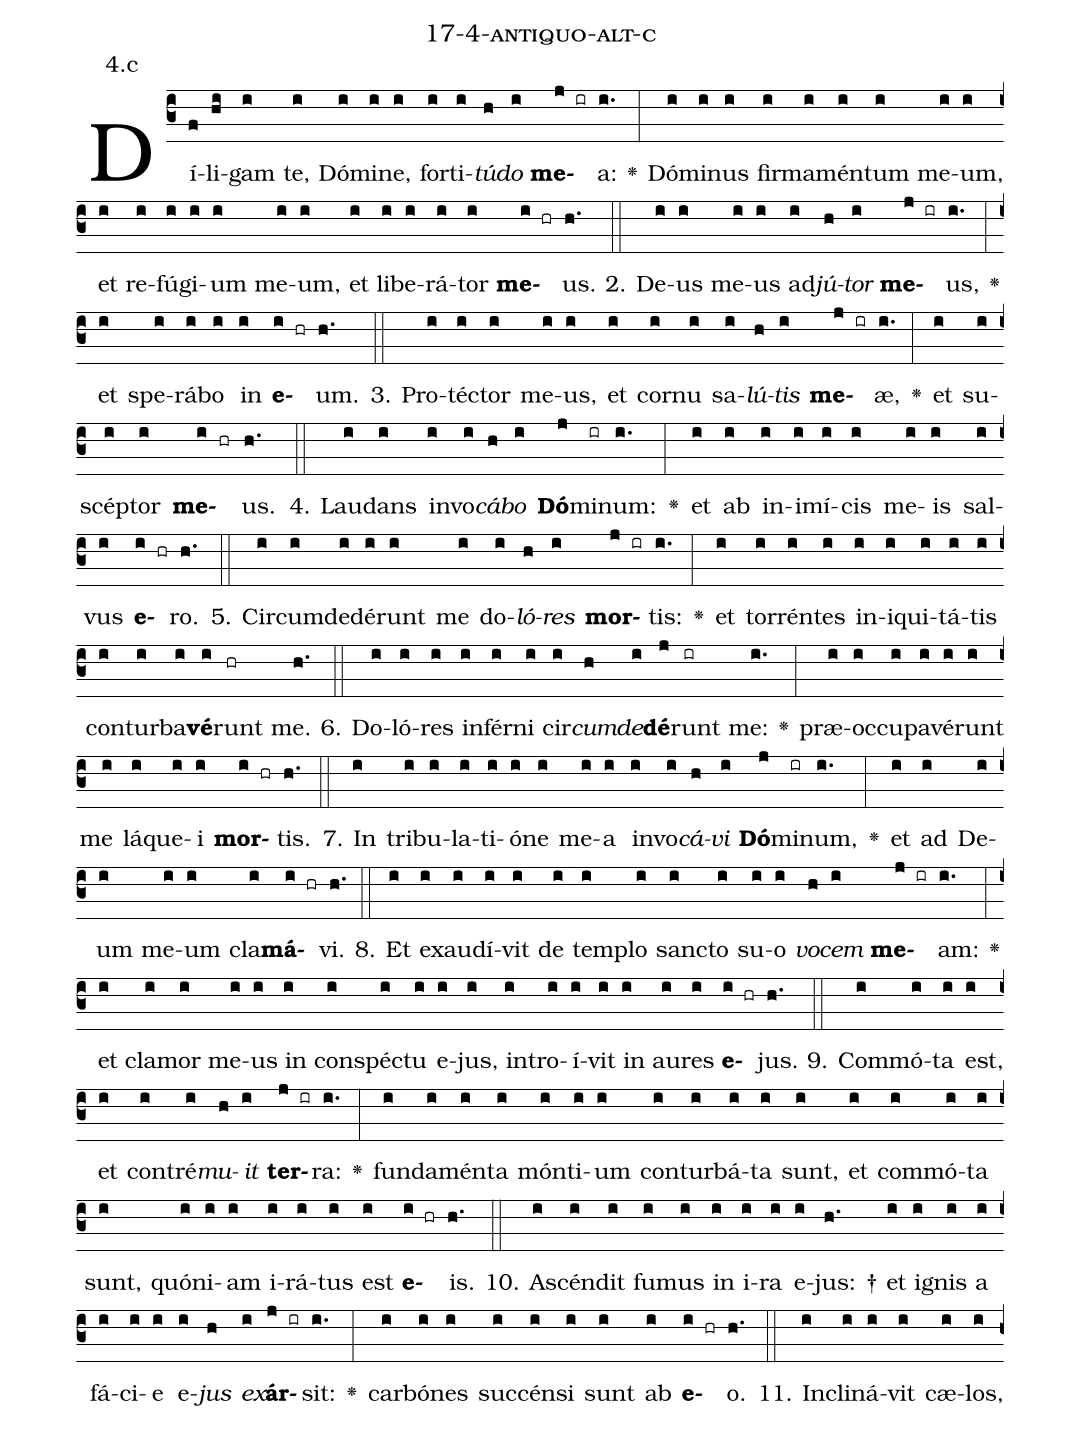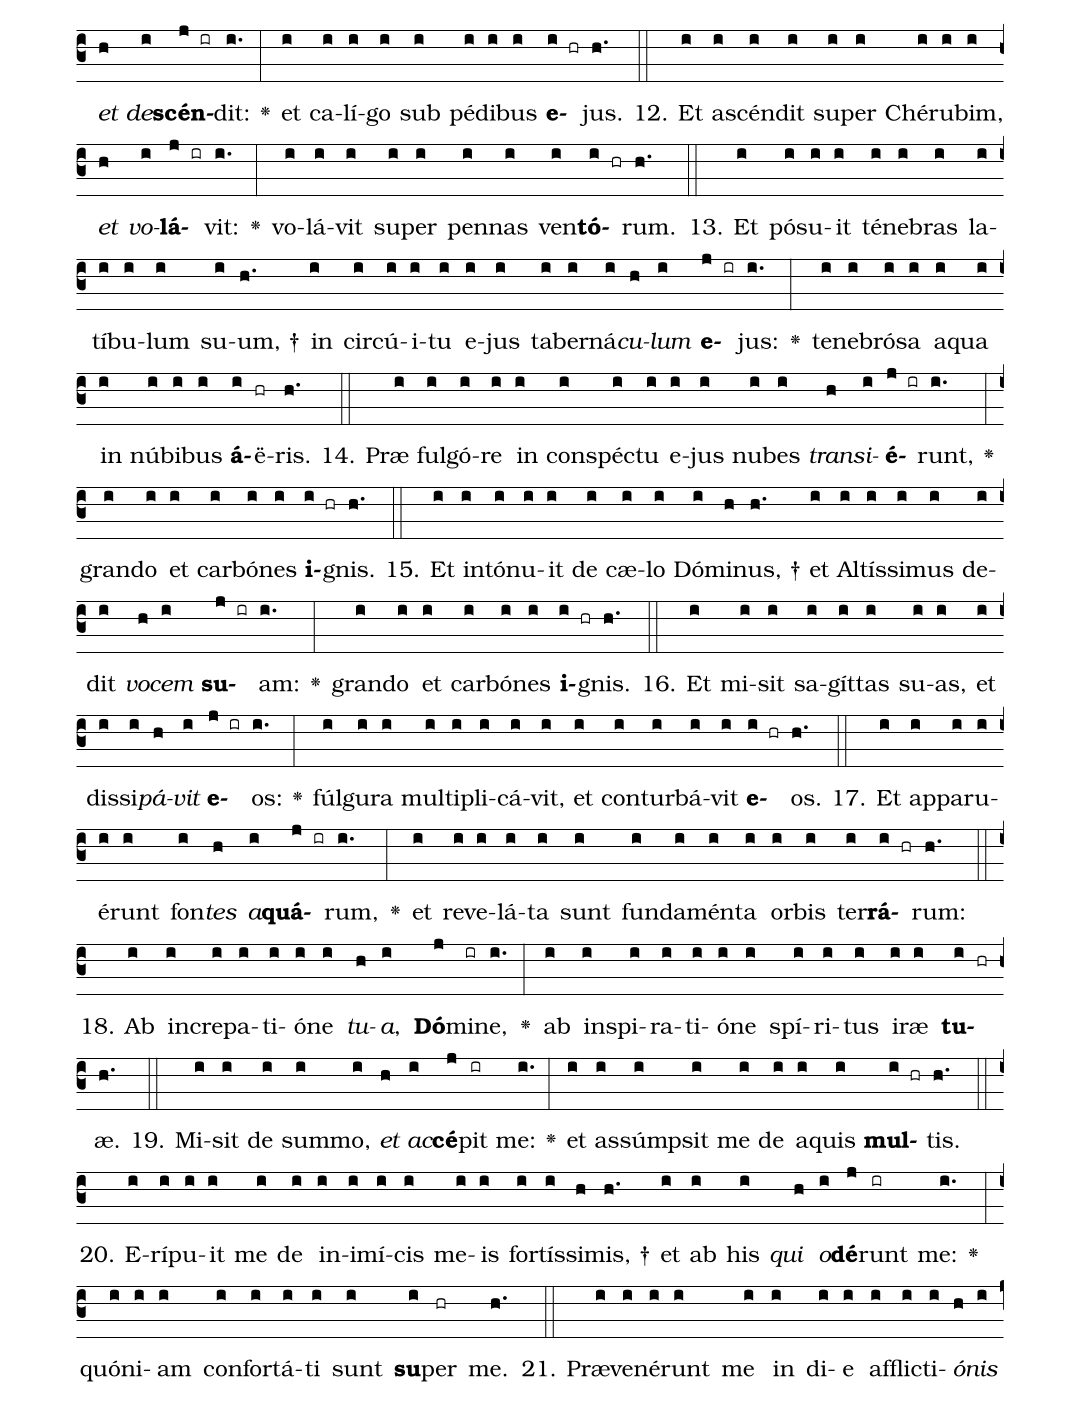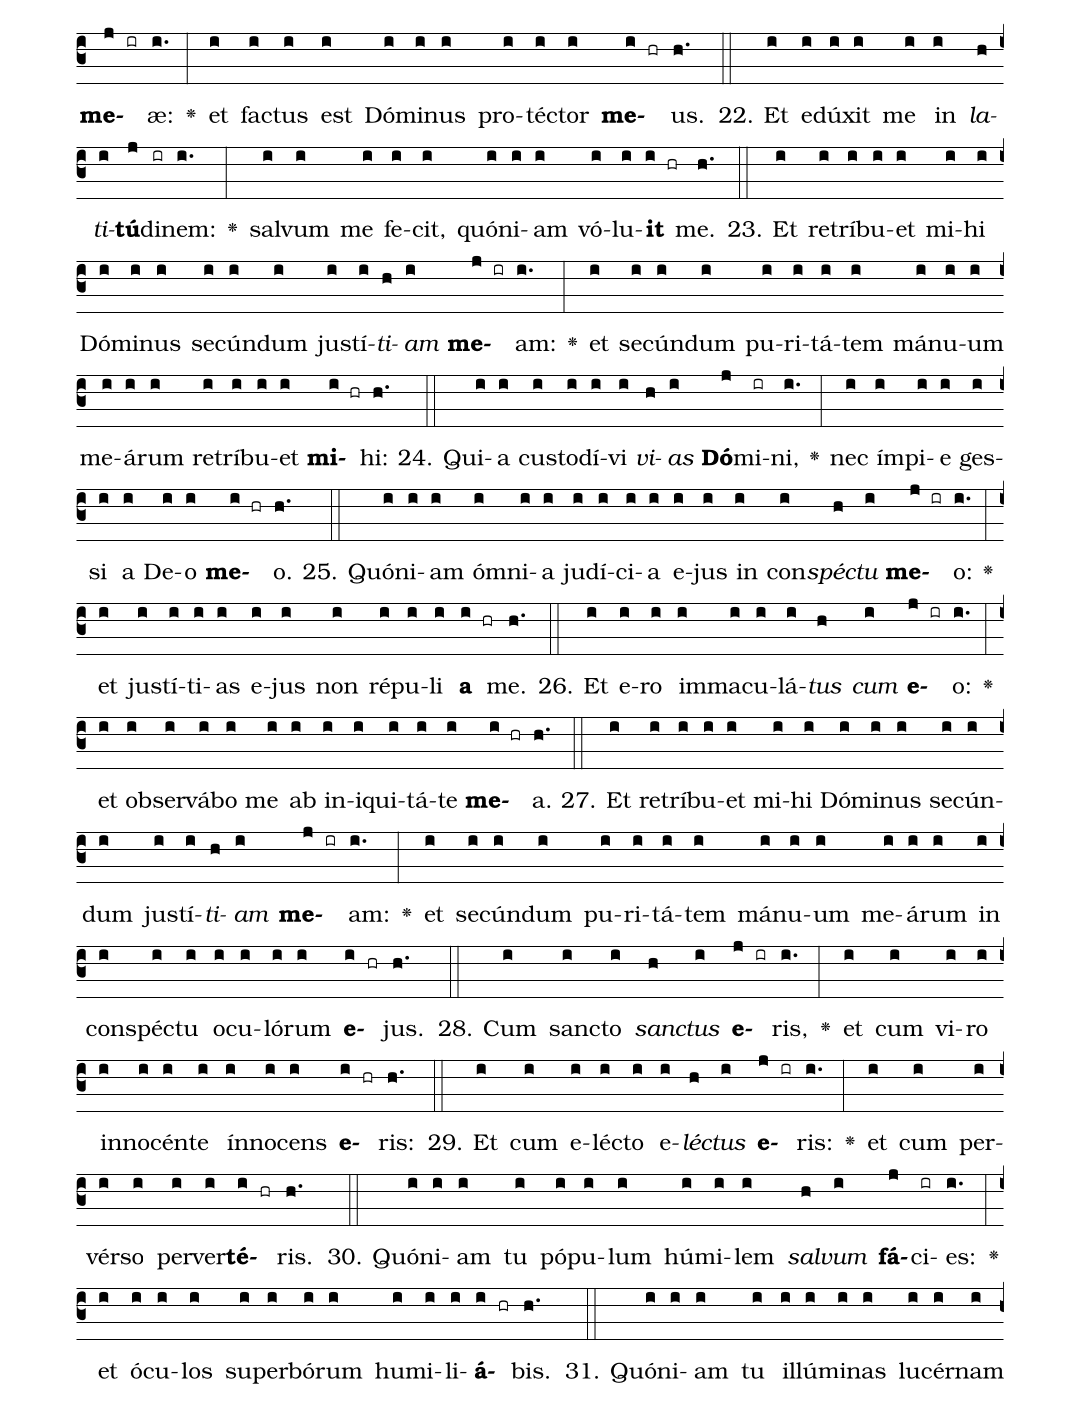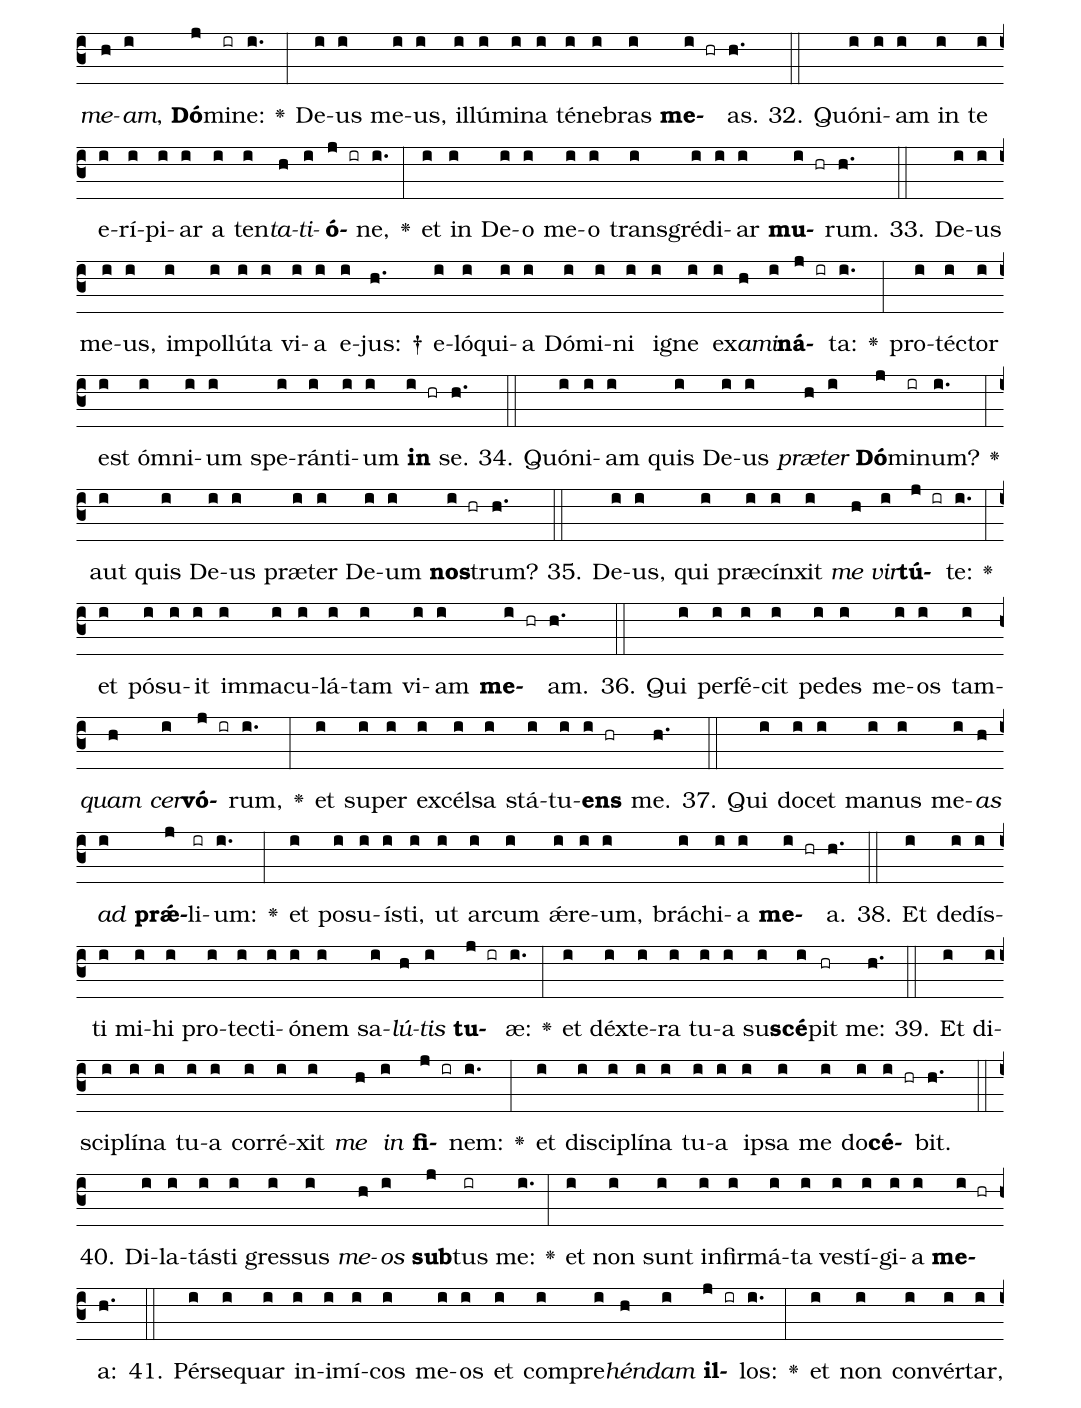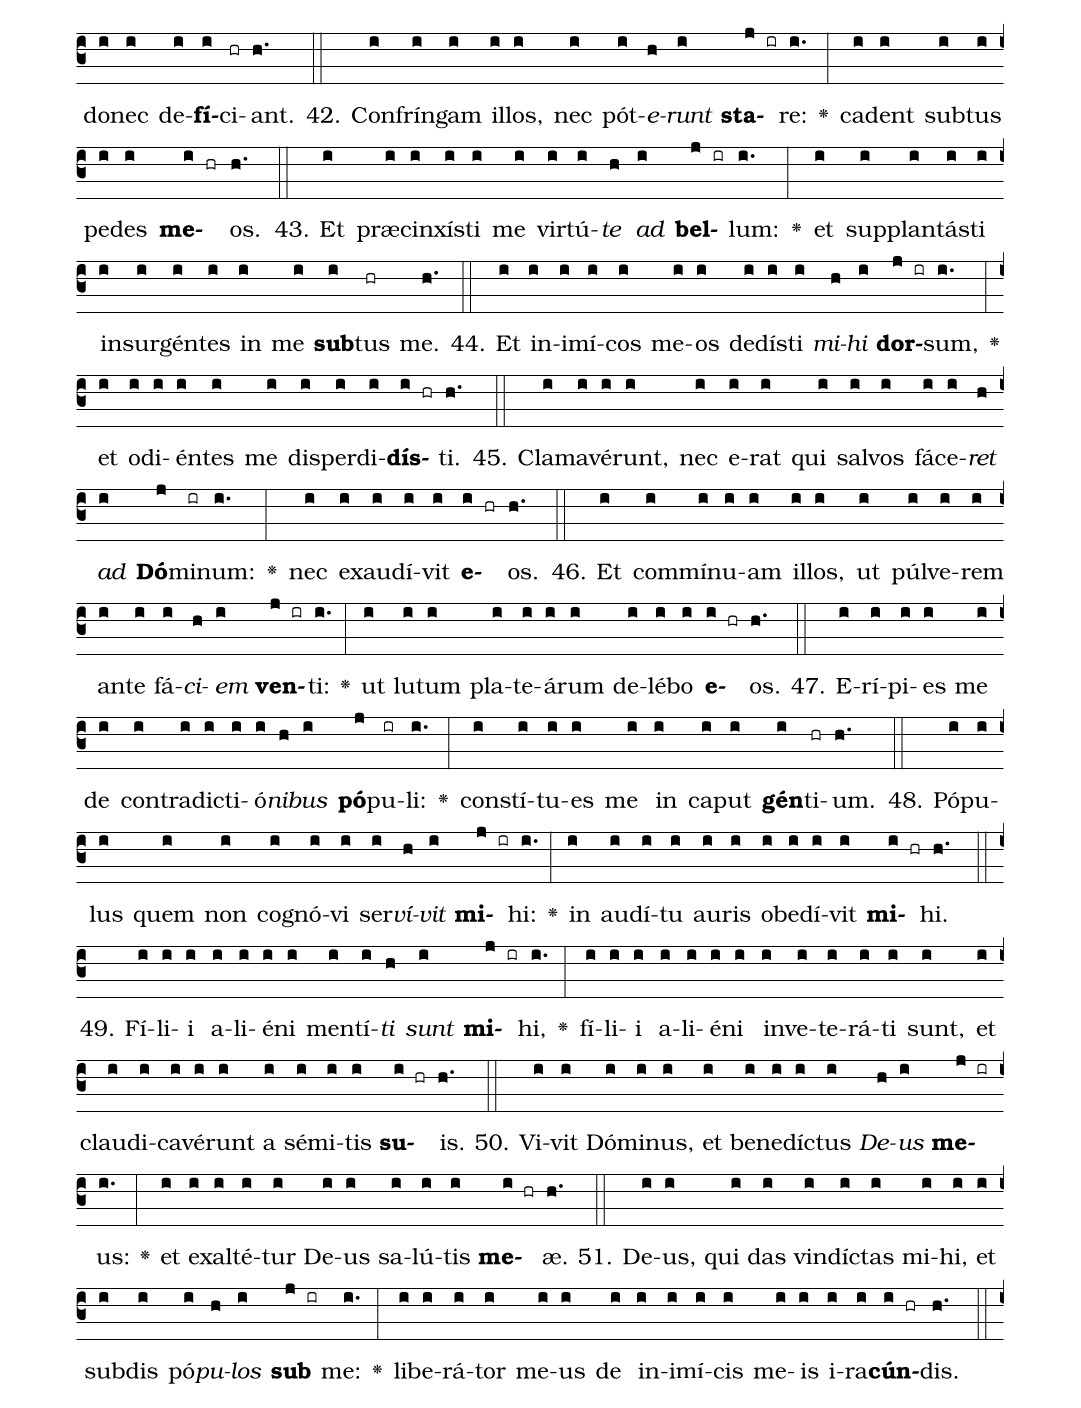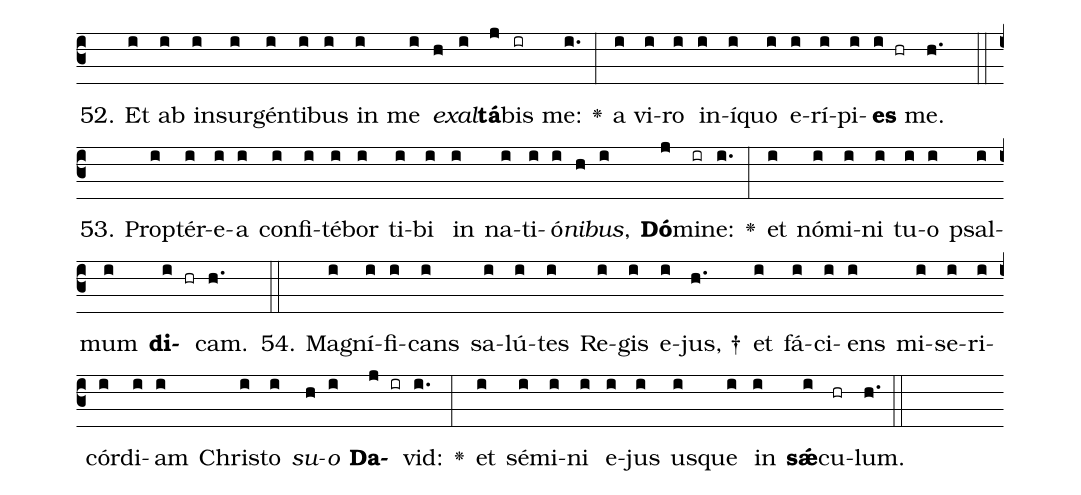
name: 17-4-antiquo-alt-c;
annotation: 4.c;
%%
(c3)Dí(f)li(hi)gam(i) te,(i) Dó(i)mi(i)ne,(i) for(i)ti(i)<i>tú</i>(h)<i>do</i>(i) <b>me</b>(j ir)a:(i.) <v>\greheightstar</v>(:) Dó(i)mi(i)nus(i) fir(i)ma(i)mén(i)tum(i) me(i)um,(i) et(i) re(i)fú(i)gi(i)um(i) me(i)um,(i) et(i) li(i)be(i)rá(i)tor(i) <b>me</b>(i hr)us.(h.) (::)
2. De(i)us(i) me(i)us(i) ad(i)<i>jú</i>(h)<i>tor</i>(i) <b>me</b>(j ir)us,(i.) <v>\greheightstar</v>(:) et(i) spe(i)rá(i)bo(i) in(i) <b>e</b>(i hr)um.(h.) (::)
3. Pro(i)téc(i)tor(i) me(i)us,(i) et(i) cor(i)nu(i) sa(i)<i>lú</i>(h)<i>tis</i>(i) <b>me</b>(j ir)æ,(i.) <v>\greheightstar</v>(:) et(i) su(i)scép(i)tor(i) <b>me</b>(i hr)us.(h.) (::)
4. Lau(i)dans(i) in(i)vo(i)<i>cá</i>(h)<i>bo</i>(i) <b>Dó</b>(j)mi(ir)num:(i.) <v>\greheightstar</v>(:) et(i) ab(i) in(i)i(i)mí(i)cis(i) me(i)is(i) sal(i)vus(i) <b>e</b>(i hr)ro.(h.) (::)
5. Cir(i)cum(i)de(i)dé(i)runt(i) me(i) do(i)<i>ló</i>(h)<i>res</i>(i) <b>mor</b>(j ir)tis:(i.) <v>\greheightstar</v>(:) et(i) tor(i)rén(i)tes(i) in(i)i(i)qui(i)tá(i)tis(i) con(i)tur(i)ba(i)<b>vé</b>(i)runt(hr) me.(h.) (::)
6. Do(i)ló(i)res(i) in(i)fér(i)ni(i) cir(i)<i>cum</i>(h)<i>de</i>(i)<b>dé</b>(j)runt(ir) me:(i.) <v>\greheightstar</v>(:) præ(i)oc(i)cu(i)pa(i)vé(i)runt(i) me(i) lá(i)que(i)i(i) <b>mor</b>(i hr)tis.(h.) (::)
7. In(i) tri(i)bu(i)la(i)ti(i)ó(i)ne(i) me(i)a(i) in(i)vo(i)<i>cá</i>(h)<i>vi</i>(i) <b>Dó</b>(j)mi(ir)num,(i.) <v>\greheightstar</v>(:) et(i) ad(i) De(i)um(i) me(i)um(i) cla(i)<b>má</b>(i hr)vi.(h.) (::)
8. Et(i) ex(i)au(i)dí(i)vit(i) de(i) tem(i)plo(i) sanc(i)to(i) su(i)o(i) <i>vo</i>(h)<i>cem</i>(i) <b>me</b>(j ir)am:(i.) <v>\greheightstar</v>(:) et(i) cla(i)mor(i) me(i)us(i) in(i) con(i)spéc(i)tu(i) e(i)jus,(i) in(i)tro(i)í(i)vit(i) in(i) au(i)res(i) <b>e</b>(i hr)jus.(h.) (::)
9. Com(i)mó(i)ta(i) est,(i) et(i) con(i)tré(i)<i>mu</i>(h)<i>it</i>(i) <b>ter</b>(j ir)ra:(i.) <v>\greheightstar</v>(:) fun(i)da(i)mén(i)ta(i) món(i)ti(i)um(i) con(i)tur(i)bá(i)ta(i) sunt,(i) et(i) com(i)mó(i)ta(i) sunt,(i) quón(i)i(i)am(i) i(i)rá(i)tus(i) est(i) <b>e</b>(i hr)is.(h.) (::)
10. A(i)scén(i)dit(i) fu(i)mus(i) in(i) i(i)ra(i) e(i)jus: †(h.) et(i) i(i)gnis(i) a(i) fá(i)ci(i)e(i) e(i)<i>jus</i>(h) <i>ex</i>(i)<b>ár</b>(j ir)sit:(i.) <v>\greheightstar</v>(:) car(i)bó(i)nes(i) suc(i)cén(i)si(i) sunt(i) ab(i) <b>e</b>(i hr)o.(h.) (::)
11. In(i)cli(i)ná(i)vit(i) cæ(i)los,(i) <i>et</i>(h) <i>de</i>(i)<b>scén</b>(j ir)dit:(i.) <v>\greheightstar</v>(:) et(i) ca(i)lí(i)go(i) sub(i) pé(i)di(i)bus(i) <b>e</b>(i hr)jus.(h.) (::)
12. Et(i) a(i)scén(i)dit(i) su(i)per(i) Ché(i)ru(i)bim,(i) <i>et</i>(h) <i>vo</i>(i)<b>lá</b>(j ir)vit:(i.) <v>\greheightstar</v>(:) vo(i)lá(i)vit(i) su(i)per(i) pen(i)nas(i) ven(i)<b>tó</b>(i hr)rum.(h.) (::)
13. Et(i) pó(i)su(i)it(i) té(i)ne(i)bras(i) la(i)tí(i)bu(i)lum(i) su(i)um, †(h.) in(i) cir(i)cú(i)i(i)tu(i) e(i)jus(i) ta(i)ber(i)ná(i)<i>cu</i>(h)<i>lum</i>(i) <b>e</b>(j ir)jus:(i.) <v>\greheightstar</v>(:) te(i)ne(i)bró(i)sa(i) a(i)qua(i) in(i) nú(i)bi(i)bus(i) <b>á</b>(i)ë(hr)ris.(h.) (::)
14. Præ(i) ful(i)gó(i)re(i) in(i) con(i)spéc(i)tu(i) e(i)jus(i) nu(i)bes(i) <i>trans</i>(h)<i>i</i>(i)<b>é</b>(j ir)runt,(i.) <v>\greheightstar</v>(:) gran(i)do(i) et(i) car(i)bó(i)nes(i) <b>i</b>(i hr)gnis.(h.) (::)
15. Et(i) in(i)tó(i)nu(i)it(i) de(i) cæ(i)lo(i) Dó(i)mi(h)nus, †(h.) et(i) Al(i)tís(i)si(i)mus(i) de(i)dit(i) <i>vo</i>(h)<i>cem</i>(i) <b>su</b>(j ir)am:(i.) <v>\greheightstar</v>(:) gran(i)do(i) et(i) car(i)bó(i)nes(i) <b>i</b>(i hr)gnis.(h.) (::)
16. Et(i) mi(i)sit(i) sa(i)gít(i)tas(i) su(i)as,(i) et(i) dis(i)si(i)<i>pá</i>(h)<i>vit</i>(i) <b>e</b>(j ir)os:(i.) <v>\greheightstar</v>(:) fúl(i)gu(i)ra(i) mul(i)ti(i)pli(i)cá(i)vit,(i) et(i) con(i)tur(i)bá(i)vit(i) <b>e</b>(i hr)os.(h.) (::)
17. Et(i) ap(i)pa(i)ru(i)é(i)runt(i) fon(i)<i>tes</i>(h) <i>a</i>(i)<b>quá</b>(j ir)rum,(i.) <v>\greheightstar</v>(:) et(i) re(i)ve(i)lá(i)ta(i) sunt(i) fun(i)da(i)mén(i)ta(i) or(i)bis(i) ter(i)<b>rá</b>(i hr)rum:(h.) (::)
18. Ab(i) in(i)cre(i)pa(i)ti(i)ó(i)ne(i) <i>tu</i>(h)<i>a</i>,(i) <b>Dó</b>(j)mi(ir)ne,(i.) <v>\greheightstar</v>(:) ab(i) in(i)spi(i)ra(i)ti(i)ó(i)ne(i) spí(i)ri(i)tus(i) i(i)ræ(i) <b>tu</b>(i hr)æ.(h.) (::)
19. Mi(i)sit(i) de(i) sum(i)mo,(i) <i>et</i>(h) <i>ac</i>(i)<b>cé</b>(j)pit(ir) me:(i.) <v>\greheightstar</v>(:) et(i) as(i)súmp(i)sit(i) me(i) de(i) a(i)quis(i) <b>mul</b>(i hr)tis.(h.) (::)
20. E(i)rí(i)pu(i)it(i) me(i) de(i) in(i)i(i)mí(i)cis(i) me(i)is(i) for(i)tís(i)si(h)mis, †(h.) et(i) ab(i) his(i) <i>qui</i>(h) <i>o</i>(i)<b>dé</b>(j)runt(ir) me:(i.) <v>\greheightstar</v>(:) quón(i)i(i)am(i) con(i)for(i)tá(i)ti(i) sunt(i) <b>su</b>(i)per(hr) me.(h.) (::)
21. Præ(i)ve(i)né(i)runt(i) me(i) in(i) di(i)e(i) af(i)flic(i)ti(i)<i>ó</i>(h)<i>nis</i>(i) <b>me</b>(j ir)æ:(i.) <v>\greheightstar</v>(:) et(i) fac(i)tus(i) est(i) Dó(i)mi(i)nus(i) pro(i)téc(i)tor(i) <b>me</b>(i hr)us.(h.) (::)
22. Et(i) e(i)dú(i)xit(i) me(i) in(i) <i>la</i>(h)<i>ti</i>(i)<b>tú</b>(j)di(ir)nem:(i.) <v>\greheightstar</v>(:) sal(i)vum(i) me(i) fe(i)cit,(i) quón(i)i(i)am(i) vó(i)lu(i)<b>it</b>(i hr) me.(h.) (::)
23. Et(i) re(i)trí(i)bu(i)et(i) mi(i)hi(i) Dó(i)mi(i)nus(i) se(i)cún(i)dum(i) jus(i)tí(i)<i>ti</i>(h)<i>am</i>(i) <b>me</b>(j ir)am:(i.) <v>\greheightstar</v>(:) et(i) se(i)cún(i)dum(i) pu(i)ri(i)tá(i)tem(i) má(i)nu(i)um(i) me(i)á(i)rum(i) re(i)trí(i)bu(i)et(i) <b>mi</b>(i hr)hi:(h.) (::)
24. Qui(i)a(i) cus(i)to(i)dí(i)vi(i) <i>vi</i>(h)<i>as</i>(i) <b>Dó</b>(j)mi(ir)ni,(i.) <v>\greheightstar</v>(:) nec(i) ím(i)pi(i)e(i) ges(i)si(i) a(i) De(i)o(i) <b>me</b>(i hr)o.(h.) (::)
25. Quón(i)i(i)am(i) óm(i)ni(i)a(i) ju(i)dí(i)ci(i)a(i) e(i)jus(i) in(i) con(i)<i>spéc</i>(h)<i>tu</i>(i) <b>me</b>(j ir)o:(i.) <v>\greheightstar</v>(:) et(i) jus(i)tí(i)ti(i)as(i) e(i)jus(i) non(i) ré(i)pu(i)li(i) <b>a</b>(i hr) me.(h.) (::)
26. Et(i) e(i)ro(i) im(i)ma(i)cu(i)lá(i)<i>tus</i>(h) <i>cum</i>(i) <b>e</b>(j ir)o:(i.) <v>\greheightstar</v>(:) et(i) ob(i)ser(i)vá(i)bo(i) me(i) ab(i) in(i)i(i)qui(i)tá(i)te(i) <b>me</b>(i hr)a.(h.) (::)
27. Et(i) re(i)trí(i)bu(i)et(i) mi(i)hi(i) Dó(i)mi(i)nus(i) se(i)cún(i)dum(i) jus(i)tí(i)<i>ti</i>(h)<i>am</i>(i) <b>me</b>(j ir)am:(i.) <v>\greheightstar</v>(:) et(i) se(i)cún(i)dum(i) pu(i)ri(i)tá(i)tem(i) má(i)nu(i)um(i) me(i)á(i)rum(i) in(i) con(i)spéc(i)tu(i) o(i)cu(i)ló(i)rum(i) <b>e</b>(i hr)jus.(h.) (::)
28. Cum(i) sanc(i)to(i) <i>sanc</i>(h)<i>tus</i>(i) <b>e</b>(j ir)ris,(i.) <v>\greheightstar</v>(:) et(i) cum(i) vi(i)ro(i) in(i)no(i)cén(i)te(i) ín(i)no(i)cens(i) <b>e</b>(i hr)ris:(h.) (::)
29. Et(i) cum(i) e(i)léc(i)to(i) e(i)<i>léc</i>(h)<i>tus</i>(i) <b>e</b>(j ir)ris:(i.) <v>\greheightstar</v>(:) et(i) cum(i) per(i)vér(i)so(i) per(i)ver(i)<b>té</b>(i hr)ris.(h.) (::)
30. Quón(i)i(i)am(i) tu(i) pó(i)pu(i)lum(i) hú(i)mi(i)lem(i) <i>sal</i>(h)<i>vum</i>(i) <b>fá</b>(j)ci(ir)es:(i.) <v>\greheightstar</v>(:) et(i) ó(i)cu(i)los(i) su(i)per(i)bó(i)rum(i) hu(i)mi(i)li(i)<b>á</b>(i hr)bis.(h.) (::)
31. Quón(i)i(i)am(i) tu(i) il(i)lú(i)mi(i)nas(i) lu(i)cér(i)nam(i) <i>me</i>(h)<i>am</i>,(i) <b>Dó</b>(j)mi(ir)ne:(i.) <v>\greheightstar</v>(:) De(i)us(i) me(i)us,(i) il(i)lú(i)mi(i)na(i) té(i)ne(i)bras(i) <b>me</b>(i hr)as.(h.) (::)
32. Quón(i)i(i)am(i) in(i) te(i) e(i)rí(i)pi(i)ar(i) a(i) ten(i)<i>ta</i>(h)<i>ti</i>(i)<b>ó</b>(j ir)ne,(i.) <v>\greheightstar</v>(:) et(i) in(i) De(i)o(i) me(i)o(i) trans(i)gré(i)di(i)ar(i) <b>mu</b>(i hr)rum.(h.) (::)
33. De(i)us(i) me(i)us,(i) im(i)pol(i)lú(i)ta(i) vi(i)a(i) e(i)jus: †(h.) e(i)ló(i)qui(i)a(i) Dó(i)mi(i)ni(i) i(i)gne(i) ex(i)<i>a</i>(h)<i>mi</i>(i)<b>ná</b>(j ir)ta:(i.) <v>\greheightstar</v>(:) pro(i)téc(i)tor(i) est(i) óm(i)ni(i)um(i) spe(i)rán(i)ti(i)um(i) <b>in</b>(i hr) se.(h.) (::)
34. Quón(i)i(i)am(i) quis(i) De(i)us(i) <i>præ</i>(h)<i>ter</i>(i) <b>Dó</b>(j)mi(ir)num?(i.) <v>\greheightstar</v>(:) aut(i) quis(i) De(i)us(i) præ(i)ter(i) De(i)um(i) <b>nos</b>(i hr)trum?(h.) (::)
35. De(i)us,(i) qui(i) præ(i)cín(i)xit(i) <i>me</i>(h) <i>vir</i>(i)<b>tú</b>(j ir)te:(i.) <v>\greheightstar</v>(:) et(i) pó(i)su(i)it(i) im(i)ma(i)cu(i)lá(i)tam(i) vi(i)am(i) <b>me</b>(i hr)am.(h.) (::)
36. Qui(i) per(i)fé(i)cit(i) pe(i)des(i) me(i)os(i) tam(i)<i>quam</i>(h) <i>cer</i>(i)<b>vó</b>(j ir)rum,(i.) <v>\greheightstar</v>(:) et(i) su(i)per(i) ex(i)cél(i)sa(i) stá(i)tu(i)<b>ens</b>(i hr) me.(h.) (::)
37. Qui(i) do(i)cet(i) ma(i)nus(i) me(i)<i>as</i>(h) <i>ad</i>(i) <b>prǽ</b>(j)li(ir)um:(i.) <v>\greheightstar</v>(:) et(i) po(i)su(i)ís(i)ti,(i) ut(i) ar(i)cum(i) ǽ(i)re(i)um,(i) brá(i)chi(i)a(i) <b>me</b>(i hr)a.(h.) (::)
38. Et(i) de(i)dís(i)ti(i) mi(i)hi(i) pro(i)tec(i)ti(i)ó(i)nem(i) sa(i)<i>lú</i>(h)<i>tis</i>(i) <b>tu</b>(j ir)æ:(i.) <v>\greheightstar</v>(:) et(i) déx(i)te(i)ra(i) tu(i)a(i) su(i)<b>scé</b>(i)pit(hr) me:(h.) (::)
39. Et(i) di(i)sci(i)plí(i)na(i) tu(i)a(i) cor(i)ré(i)xit(i) <i>me</i>(h) <i>in</i>(i) <b>fi</b>(j ir)nem:(i.) <v>\greheightstar</v>(:) et(i) di(i)sci(i)plí(i)na(i) tu(i)a(i) ip(i)sa(i) me(i) do(i)<b>cé</b>(i hr)bit.(h.) (::)
40. Di(i)la(i)tás(i)ti(i) gres(i)sus(i) <i>me</i>(h)<i>os</i>(i) <b>sub</b>(j)tus(ir) me:(i.) <v>\greheightstar</v>(:) et(i) non(i) sunt(i) in(i)fir(i)má(i)ta(i) ves(i)tí(i)gi(i)a(i) <b>me</b>(i hr)a:(h.) (::)
41. Pér(i)se(i)quar(i) in(i)i(i)mí(i)cos(i) me(i)os(i) et(i) com(i)pre(i)<i>hén</i>(h)<i>dam</i>(i) <b>il</b>(j ir)los:(i.) <v>\greheightstar</v>(:) et(i) non(i) con(i)vér(i)tar,(i) do(i)nec(i) de(i)<b>fí</b>(i)ci(hr)ant.(h.) (::)
42. Con(i)frín(i)gam(i) il(i)los,(i) nec(i) pót(i)<i>e</i>(h)<i>runt</i>(i) <b>sta</b>(j ir)re:(i.) <v>\greheightstar</v>(:) ca(i)dent(i) sub(i)tus(i) pe(i)des(i) <b>me</b>(i hr)os.(h.) (::)
43. Et(i) præ(i)cin(i)xís(i)ti(i) me(i) vir(i)tú(i)<i>te</i>(h) <i>ad</i>(i) <b>bel</b>(j ir)lum:(i.) <v>\greheightstar</v>(:) et(i) sup(i)plan(i)tás(i)ti(i) in(i)sur(i)gén(i)tes(i) in(i) me(i) <b>sub</b>(i)tus(hr) me.(h.) (::)
44. Et(i) in(i)i(i)mí(i)cos(i) me(i)os(i) de(i)dís(i)ti(i) <i>mi</i>(h)<i>hi</i>(i) <b>dor</b>(j ir)sum,(i.) <v>\greheightstar</v>(:) et(i) o(i)di(i)én(i)tes(i) me(i) dis(i)per(i)di(i)<b>dís</b>(i hr)ti.(h.) (::)
45. Cla(i)ma(i)vé(i)runt,(i) nec(i) e(i)rat(i) qui(i) sal(i)vos(i) fá(i)ce(i)<i>ret</i>(h) <i>ad</i>(i) <b>Dó</b>(j)mi(ir)num:(i.) <v>\greheightstar</v>(:) nec(i) ex(i)au(i)dí(i)vit(i) <b>e</b>(i hr)os.(h.) (::)
46. Et(i) com(i)mí(i)nu(i)am(i) il(i)los,(i) ut(i) púl(i)ve(i)rem(i) an(i)te(i) fá(i)<i>ci</i>(h)<i>em</i>(i) <b>ven</b>(j ir)ti:(i.) <v>\greheightstar</v>(:) ut(i) lu(i)tum(i) pla(i)te(i)á(i)rum(i) de(i)lé(i)bo(i) <b>e</b>(i hr)os.(h.) (::)
47. E(i)rí(i)pi(i)es(i) me(i) de(i) con(i)tra(i)dic(i)ti(i)ó(i)<i>ni</i>(h)<i>bus</i>(i) <b>pó</b>(j)pu(ir)li:(i.) <v>\greheightstar</v>(:) con(i)stí(i)tu(i)es(i) me(i) in(i) ca(i)put(i) <b>gén</b>(i)ti(hr)um.(h.) (::)
48. Pó(i)pu(i)lus(i) quem(i) non(i) co(i)gnó(i)vi(i) ser(i)<i>ví</i>(h)<i>vit</i>(i) <b>mi</b>(j ir)hi:(i.) <v>\greheightstar</v>(:) in(i) au(i)dí(i)tu(i) au(i)ris(i) ob(i)e(i)dí(i)vit(i) <b>mi</b>(i hr)hi.(h.) (::)
49. Fí(i)li(i)i(i) a(i)li(i)é(i)ni(i) men(i)tí(i)<i>ti</i>(h) <i>sunt</i>(i) <b>mi</b>(j ir)hi,(i.) <v>\greheightstar</v>(:) fí(i)li(i)i(i) a(i)li(i)é(i)ni(i) in(i)ve(i)te(i)rá(i)ti(i) sunt,(i) et(i) clau(i)di(i)ca(i)vé(i)runt(i) a(i) sé(i)mi(i)tis(i) <b>su</b>(i hr)is.(h.) (::)
50. Vi(i)vit(i) Dó(i)mi(i)nus,(i) et(i) be(i)ne(i)díc(i)tus(i) <i>De</i>(h)<i>us</i>(i) <b>me</b>(j ir)us:(i.) <v>\greheightstar</v>(:) et(i) ex(i)al(i)té(i)tur(i) De(i)us(i) sa(i)lú(i)tis(i) <b>me</b>(i hr)æ.(h.) (::)
51. De(i)us,(i) qui(i) das(i) vin(i)díc(i)tas(i) mi(i)hi,(i) et(i) sub(i)dis(i) pó(i)<i>pu</i>(h)<i>los</i>(i) <b>sub</b>(j ir) me:(i.) <v>\greheightstar</v>(:) li(i)be(i)rá(i)tor(i) me(i)us(i) de(i) in(i)i(i)mí(i)cis(i) me(i)is(i) i(i)ra(i)<b>cún</b>(i hr)dis.(h.) (::)
52. Et(i) ab(i) in(i)sur(i)gén(i)ti(i)bus(i) in(i) me(i) <i>ex</i>(h)<i>al</i>(i)<b>tá</b>(j)bis(ir) me:(i.) <v>\greheightstar</v>(:) a(i) vi(i)ro(i) in(i)í(i)quo(i) e(i)rí(i)pi(i)<b>es</b>(i hr) me.(h.) (::)
53. Prop(i)tér(i)e(i)a(i) con(i)fi(i)té(i)bor(i) ti(i)bi(i) in(i) na(i)ti(i)ó(i)<i>ni</i>(h)<i>bus</i>,(i) <b>Dó</b>(j)mi(ir)ne:(i.) <v>\greheightstar</v>(:) et(i) nó(i)mi(i)ni(i) tu(i)o(i) psal(i)mum(i) <b>di</b>(i hr)cam.(h.) (::)
54. Ma(i)gní(i)fi(i)cans(i) sa(i)lú(i)tes(i) Re(i)gis(i) e(i)jus, †(h.) et(i) fá(i)ci(i)ens(i) mi(i)se(i)ri(i)cór(i)di(i)am(i) Chris(i)to(i) <i>su</i>(h)<i>o</i>(i) <b>Da</b>(j ir)vid:(i.) <v>\greheightstar</v>(:) et(i) sé(i)mi(i)ni(i) e(i)jus(i) us(i)que(i) in(i) <b>sǽ</b>(i)cu(hr)lum.(h.) (::)
